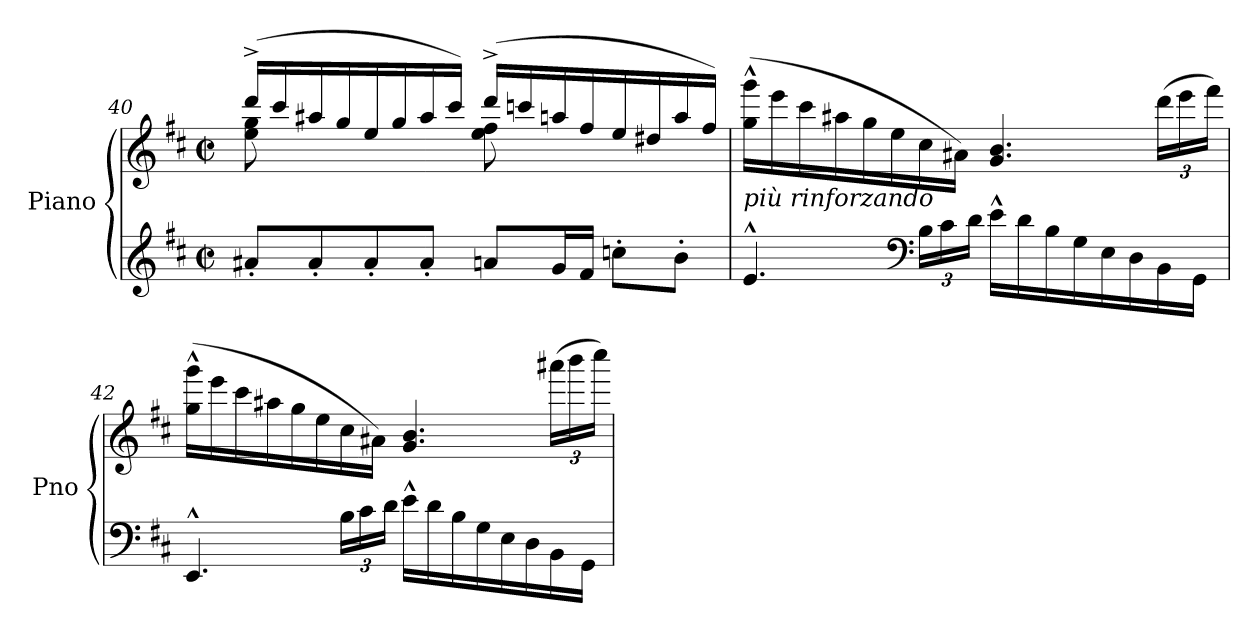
**kern	**kern	**dynam
*part1	*part1	*part1
*staff2	*staff1	*staff1/2
*I"Piano	*	*
*I'Pno	*	*
!!LO:LB:g=z
*clefG2	*clefG2	*
*k[f#c#]	*k[f#c#]	*
*M4/4	*M4/4	*
*met(c|)	*met(c|)	*
=40	=40	=40
*	*^	*
!	!	!	!LO:DY:b=2
8a#X'/L	(>16ddd^/LL	8ee\ 8gg\	other-dynamics
.	16ccc#/	.	.
8a#'/	16aa#X/	4.ryy	.
.	16gg/	.	.
8a#'/	16ee/	.	.
.	16gg/	.	.
8a#'/J	16aa#/	.	.
.	16ccc#/JJ)	.	.
8an/L	(>16ddd^/LL	8ee\ 8ff#\	.
.	16cccn/	.	.
16g/L	16aan/	4.ryy	.
16f#/JJ	16ff#/	.	.
8ccn'\L	16ee/	.	.
.	16dd#X/	.	.
8b'\J	16aa/	.	.
.	16ff#/JJ)	.	.
*	*v	*v	*
=41	=41	=41
!	!LO:TX:b:i:t=più rinforzando	!
4.e^^/	(>16gg\^^ 16ggg\^^LL	.
.	16eee\	.
.	16ccc#\	.
.	16aa#X\	.
.	16gg\	.
.	16ee\	.
*clefF4	*	*
*Xbrackettup	*	*
24B\LL	16cc#\	.
24c#\	.	.
.	16a#X\JJ)	.
24d\JJ	.	.
16e^^\LL	4.g/ 4.b/	.
16d\	.	.
16B\	.	.
16G\	.	.
16E\	.	.
16D\	.	.
*	*Xbrackettup	*
16BB\	(>24ddd\LL	.
.	24eee\	.
16GG\JJ	.	.
.	24fff#\JJ)	.
!!LO:LB:g=z
=42	=42	=42
4.EE^^/	(>16gg\^^ 16ggg\^^LL	.
.	16eee\	.
.	16ccc#\	.
.	16aa#X\	.
.	16gg\	.
.	16ee\	.
24B\LL	16cc#\	.
24c#\	.	.
.	16a#X\JJ)	.
24d\JJ	.	.
16e^^\LL	4.g/ 4.b/	.
16d\	.	.
16B\	.	.
16G\	.	.
16E\	.	.
16D\	.	.
16BB\	(>24aaa#X\LL	.
.	24bbb\	.
16GG\JJ	.	.
.	24cccc#\JJ)	.
=	=	=
*-	*-	*-
